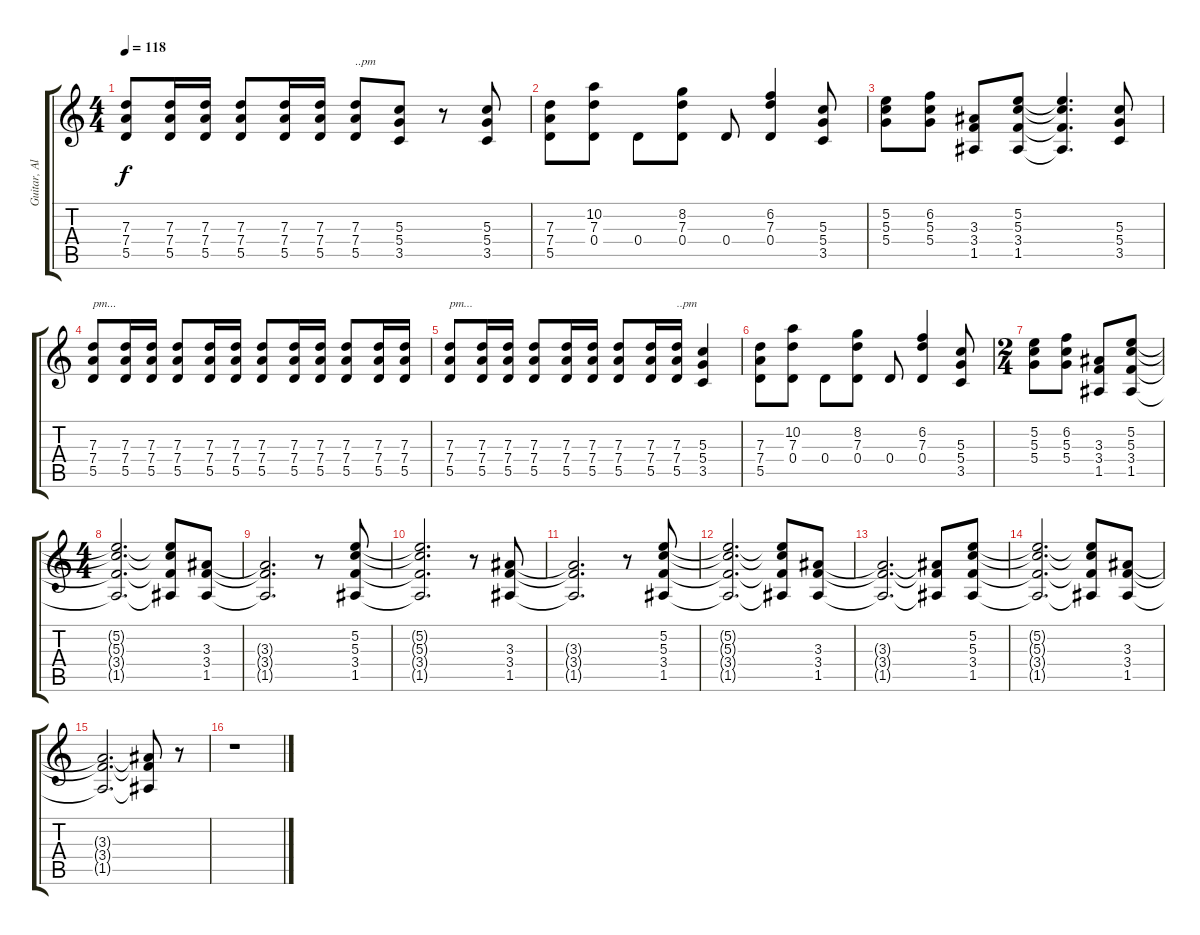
\track ("Guitar, Allan" "Guitar, Al") {solo instrument overdrivenguitar}
\staff {score tabs}
\tuning (E4 B3 G3 D3 A2 E2) {hide}
\ts (4 4)
\tempo 118
\clef g2
\ks c
(7.3 7.4 5.5).8{dy f} (7.3 7.4 5.5).16 (7.3 7.4 5.5).16 (7.3 7.4 5.5).8 (7.3 7.4 5.5).16 (7.3 7.4 5.5).16 (7.3 7.4 5.5).8{txt "..pm"} (5.3 5.4 3.5).8 r.8 (5.3 5.4 3.5).8 |
(7.3 7.4 5.5).8 (10.2 7.3 0.4).8 0.4.8 (8.2 7.3 0.4).8 0.4.8 (6.2 7.3 0.4).4 (5.3 5.4 3.5).8 |
(5.2 5.3 5.4).8 (6.2 5.3 5.4).8 (3.3 3.4 1.5).8 (5.2 5.3 3.4 1.5).8 (5.2{t} 5.3{t} 3.4{t} 1.5{t}).4{d} (5.3 5.4 3.5).8 |
(7.3 7.4 5.5).8{txt "pm..."} (7.3 7.4 5.5).16 (7.3 7.4 5.5).16 (7.3 7.4 5.5).8 (7.3 7.4 5.5).16 (7.3 7.4 5.5).16 (7.3 7.4 5.5).8 (7.3 7.4 5.5).16 (7.3 7.4 5.5).16 (7.3 7.4 5.5).8 (7.3 7.4 5.5).16 (7.3 7.4 5.5).16 |
(7.3 7.4 5.5).8{txt "pm..."} (7.3 7.4 5.5).16 (7.3 7.4 5.5).16 (7.3 7.4 5.5).8 (7.3 7.4 5.5).16 (7.3 7.4 5.5).16 (7.3 7.4 5.5).8 (7.3 7.4 5.5).16 (7.3 7.4 5.5).16{txt "..pm"} (5.3 5.4 3.5).4 |
(7.3 7.4 5.5).8 (10.2 7.3 0.4).8 0.4.8 (8.2 7.3 0.4).8 0.4.8 (6.2 7.3 0.4).4 (5.3 5.4 3.5).8 |
\ts (2 4)
(5.2 5.3 5.4).8 (6.2 5.3 5.4).8 (3.3 3.4 1.5).8 (5.2 5.3 3.4 1.5).8 |
\ts (4 4)
(5.2{t} 5.3{t} 3.4{t} 1.5{t}).2{d} (5.2{t} 5.3{t} 3.4{t} 1.5{t}).8 (3.3 3.4 1.5).8 |
(3.3{t} 3.4{t} 1.5{t}).2{d} r.8 (5.2 5.3 3.4 1.5).8 |
(5.2{t} 5.3{t} 3.4{t} 1.5{t}).2{d} r.8 (3.3 3.4 1.5).8 |
(3.3{t} 3.4{t} 1.5{t}).2{d} r.8 (5.2 5.3 3.4 1.5).8 |
(5.2{t} 5.3{t} 3.4{t} 1.5{t}).2{d} (5.2{t} 5.3{t} 3.4{t} 1.5{t}).8 (3.3 3.4 1.5).8 |
(3.3{t} 3.4{t} 1.5{t}).2{d} (3.3{t} 3.4{t} 1.5{t}).8 (5.2 5.3 3.4 1.5).8 |
(5.2{t} 5.3{t} 3.4{t} 1.5{t}).2{d} (5.2{t} 5.3{t} 3.4{t} 1.5{t}).8 (3.3 3.4 1.5).8 |
(3.3{t} 3.4{t} 1.5{t}).2{d} (3.3{t} 3.4{t} 1.5{t}).8 r.8 |
r.1
